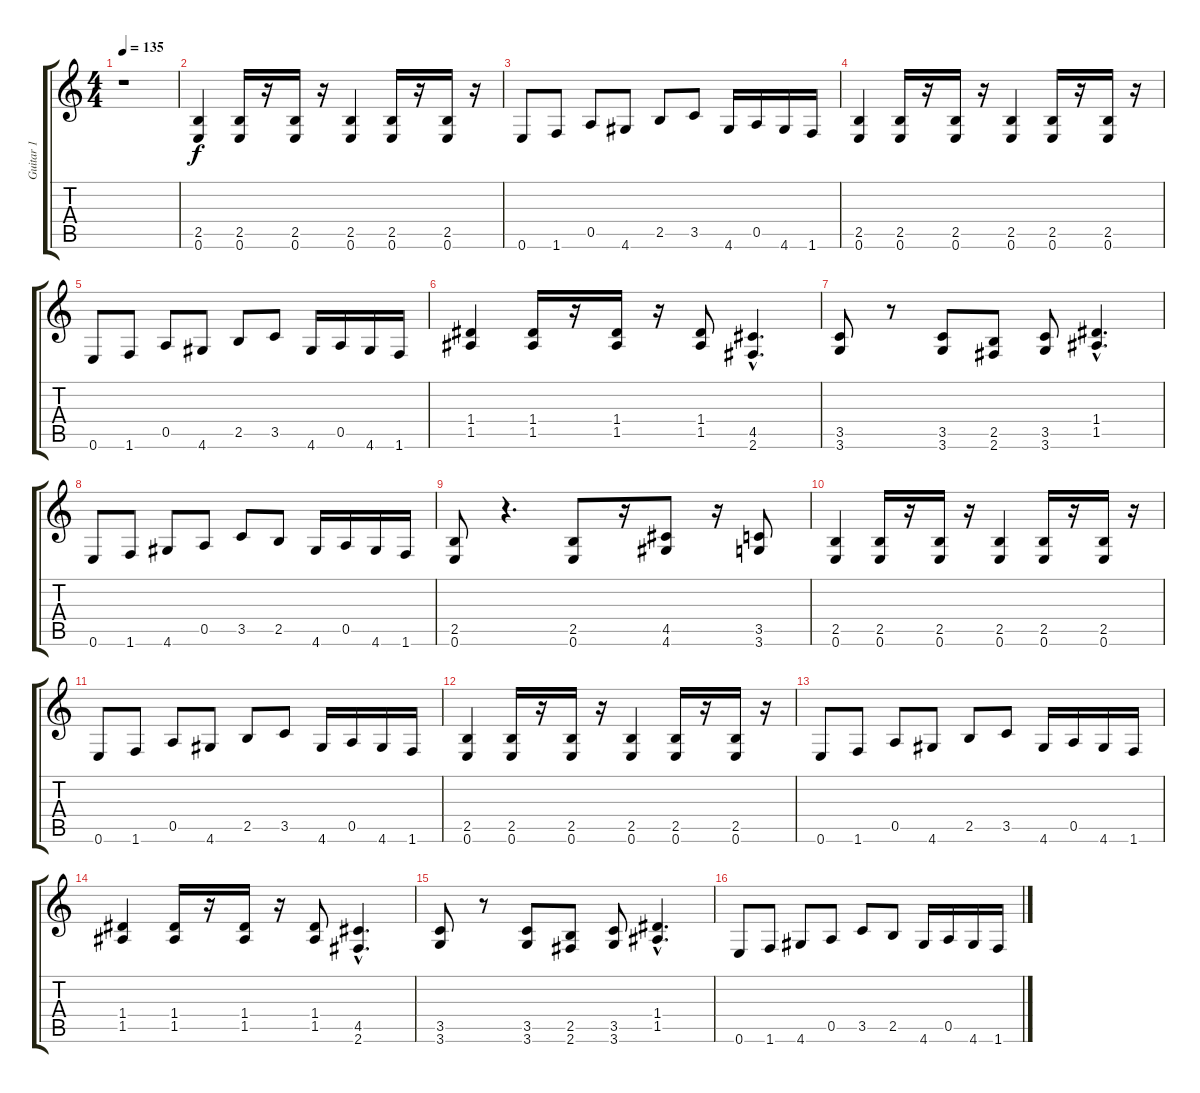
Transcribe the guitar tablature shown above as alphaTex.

\track ("Guitar 1" "Guitar 1") {instrument overdrivenguitar}
\staff {score tabs}
\tuning (E4 B3 G3 D3 A2 E2) {hide}
\ts (4 4)
\tempo 135
\clef g2
\ks c
r.1{dy f instrument overdrivenguitar} |
(2.5 0.6).4 (2.5 0.6).16 r.16 (2.5 0.6).16 r.16 (2.5 0.6).4 (2.5 0.6).16 r.16 (2.5 0.6).16 r.16 |
0.6.8 1.6.8 0.5.8 4.6.8 2.5.8 3.5.8 4.6.16 0.5.16 4.6.16 1.6.16 |
(2.5 0.6).4 (2.5 0.6).16 r.16 (2.5 0.6).16 r.16 (2.5 0.6).4 (2.5 0.6).16 r.16 (2.5 0.6).16 r.16 |
0.6.8 1.6.8 0.5.8 4.6.8 2.5.8 3.5.8 4.6.16 0.5.16 4.6.16 1.6.16 |
(1.4 1.5).4 (1.4 1.5).16 r.16 (1.4 1.5).16 r.16 (1.4 1.5).8 (4.5{hac} 2.6{hac}).4{d} |
(3.5 3.6).8 r.8 (3.5 3.6).8 (2.5 2.6).8 (3.5 3.6).8 (1.4{hac} 1.5{hac}).4{d} |
0.6.8 1.6.8 4.6.8 0.5.8 3.5.8 2.5.8 4.6.16 0.5.16 4.6.16 1.6.16 |
(2.5 0.6).8 r.4{d} (2.5 0.6).8 r.16 (4.5 4.6).8 r.16 (3.5 3.6).8 |
(2.5 0.6).4 (2.5 0.6).16 r.16 (2.5 0.6).16 r.16 (2.5 0.6).4 (2.5 0.6).16 r.16 (2.5 0.6).16 r.16 |
0.6.8 1.6.8 0.5.8 4.6.8 2.5.8 3.5.8 4.6.16 0.5.16 4.6.16 1.6.16 |
(2.5 0.6).4 (2.5 0.6).16 r.16 (2.5 0.6).16 r.16 (2.5 0.6).4 (2.5 0.6).16 r.16 (2.5 0.6).16 r.16 |
0.6.8 1.6.8 0.5.8 4.6.8 2.5.8 3.5.8 4.6.16 0.5.16 4.6.16 1.6.16 |
(1.4 1.5).4 (1.4 1.5).16 r.16 (1.4 1.5).16 r.16 (1.4 1.5).8 (4.5{hac} 2.6{hac}).4{d} |
(3.5 3.6).8 r.8 (3.5 3.6).8 (2.5 2.6).8 (3.5 3.6).8 (1.4{hac} 1.5{hac}).4{d} |
0.6.8 1.6.8 4.6.8 0.5.8 3.5.8 2.5.8 4.6.16 0.5.16 4.6.16 1.6.16
